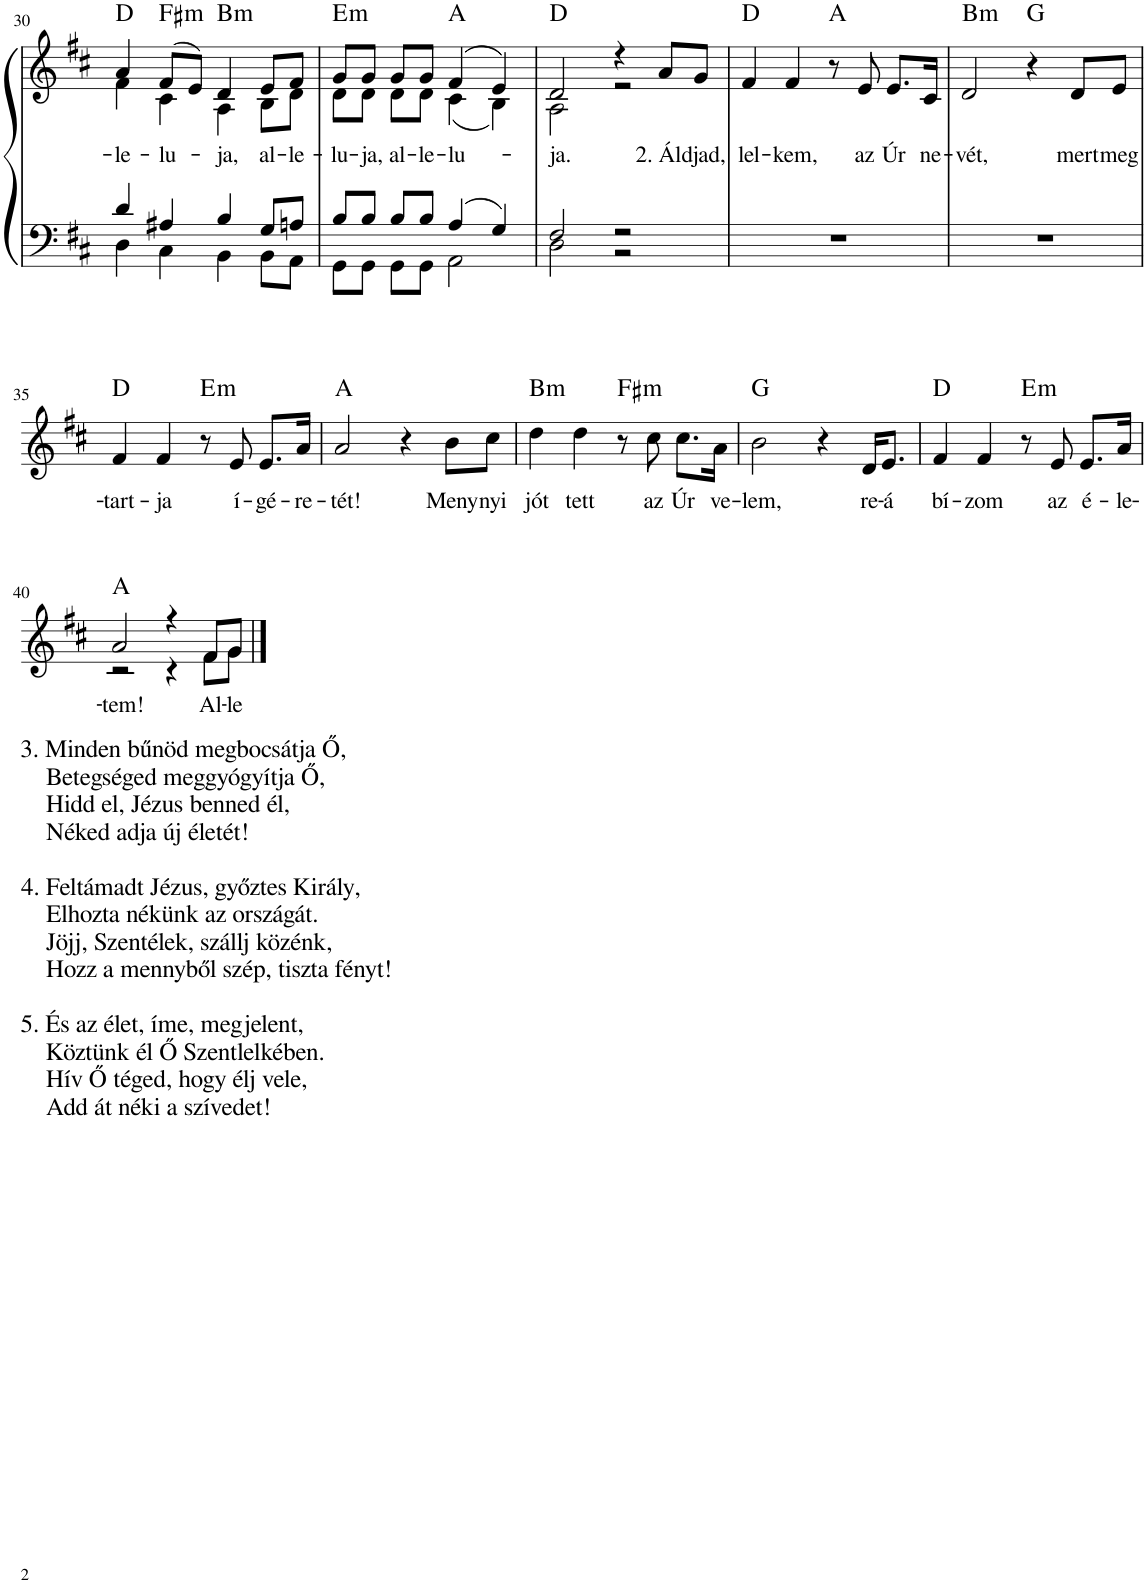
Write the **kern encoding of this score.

**kern	**kern	**text	**harte
*part1	*part1	*part1	*part1
*staff2	*staff1	*staff1	*
*I"Piano	*	*	*
*I'Pno.	*	*	*
!!LO:PB:g=z
*clefF4	*clefG2	*	*
*k[f#c#]	*k[f#c#]	*	*
*M4/4	*M4/4	*	*
*met(c)	*met(c)	*	*
=30	=30	=30	=30
*^	*	*	*
!	!	!	!LO:LY:b	!
*	*	*^	*	*
4d/	4D\	4a/	4f#\	-le-	D:maj
!	!	!	!	!LO:LY:b	!LO:H:kt=m
4A#X/	4C#\	(8f#/L	4c#\	-lu-	F#:min
.	.	8e/J)	.	.	.
!	!	!	!	!LO:LY:b	!LO:H:kt=m
4B/	4BB\	4d/	4A\	-ja,	B:min
!	!	!	!	!LO:LY:b	!
8G/L	8BB\L	8e/L	8B\L	al-	.
!	!	!	!	!LO:LY:b	!
8An/J	8AA\J	8f#/J	8d\J	-le-	.
=31	=31	=31	=31	=31	=31
!	!	!	!	!LO:LY:b	!LO:H:kt=m
8B/L	8GG\L	8g/L	8d\L	-lu-	E:min
!	!	!	!	!LO:LY:b	!
8B/J	8GG\J	8g/J	8d\J	-ja,	.
!	!	!	!	!LO:LY:b	!
8B/L	8GG\L	8g/L	8d\L	al-	.
!	!	!	!	!LO:LY:b	!
8B/J	8GG\J	8g/J	8d\J	-le-	.
!	!	!	!	!LO:LY:b	!
4A/	2AA\	(4f#/	(4c#\	-lu-	A:maj
4G/	.	4e/)	4B\)	.	.
=32	=32	=32	=32	=32	=32
!	!	!	!	!LO:LY:b	!
2F#/	2D\	2d/	2A\	-ja.	D:maj
2r	2r	4r	2r	.	.
!	!	!	!	!LO:LY:b	!
.	.	8a/L	.	2. Ál-	.
!	!	!	!	!LO:LY:b	!
.	.	8g/J	.	-djad,	.
*v	*v	*	*	*	*
*	*v	*v	*	*
=33	=33	=33	=33
!	!	!LO:LY:b	!
1r	4f#/	lel-	D:maj
!	!	!LO:LY:b	!
.	4f#/	-kem,	.
.	8r	.	A:maj
!	!	!LO:LY:b	!
.	8e/	az	.
!	!	!LO:LY:b	!
.	8.e/L	Úr	.
!	!	!LO:LY:b	!
.	16c#/Jk	ne-	.
=34	=34	=34	=34
!	!	!LO:LY:b	!LO:H:kt=m
1r	2d/	-vét,	B:min
.	4r	.	G:maj
!	!	!LO:LY:b	!
.	8d/L	mert	.
!	!	!LO:LY:b	!
.	8e/J	meg-	.
!!LO:LB:g=z
=35	=35	=35	=35
!	!	!LO:LY:b	!
1r	4f#/	-tart-	D:maj
!	!	!LO:LY:b	!
.	4f#/	-ja	.
!	!	!	!LO:H:kt=m
.	8r	.	E:min
!	!	!LO:LY:b	!
.	8e/	í-	.
!	!	!LO:LY:b	!
.	8.e/L	-gé-	.
!	!	!LO:LY:b	!
.	16a/Jk	-re-	.
=36	=36	=36	=36
!	!	!LO:LY:b	!
1r	2a/	-tét!	A:maj
.	4r	.	.
!	!	!LO:LY:b	!
.	8b\L	Meny-	.
!	!	!LO:LY:b	!
.	8cc#\J	-nyi	.
=37	=37	=37	=37
!	!	!LO:LY:b	!LO:H:kt=m
1r	4dd\	jót	B:min
!	!	!LO:LY:b	!
.	4dd\	tett	.
!	!	!	!LO:H:kt=m
.	8r	.	F#:min
!	!	!LO:LY:b	!
.	8cc#\	az	.
!	!	!LO:LY:b	!
.	8.cc#\L	Úr	.
!	!	!LO:LY:b	!
.	16a\Jk	ve-	.
=38	=38	=38	=38
!	!	!LO:LY:b	!
1r	2b\	-lem,	G:maj
.	4r	.	.
!	!	!LO:LY:b	!
.	16d/KL	re-	.
!	!	!LO:LY:b	!
.	8.e/J	-á	.
=39	=39	=39	=39
!	!	!LO:LY:b	!
1r	4f#/	bí-	D:maj
!	!	!LO:LY:b	!
.	4f#/	-zom	.
!	!	!	!LO:H:kt=m
.	8r	.	E:min
!	!	!LO:LY:b	!
.	8e/	az	.
!	!	!LO:LY:b	!
.	8.e/L	é-	.
!	!	!LO:LY:b	!
.	16a/Jk	-le-	.
!!LO:LB:g=z
=40	=40	=40	=40
!	!	!LO:LY:b	!
*	*^	*	*
1r	2a/	2r	-tem!	A:maj
.	4r	4r	.	.
!	!	!	!LO:LY:b	!
.	8f#/L	8f#\L	Al-	.
!	!	!	!LO:LY:b	!
.	8g/J	8g\J	-le	.
*	*v	*v	*	*
==	==	==	==
*-	*-	*-	*-
